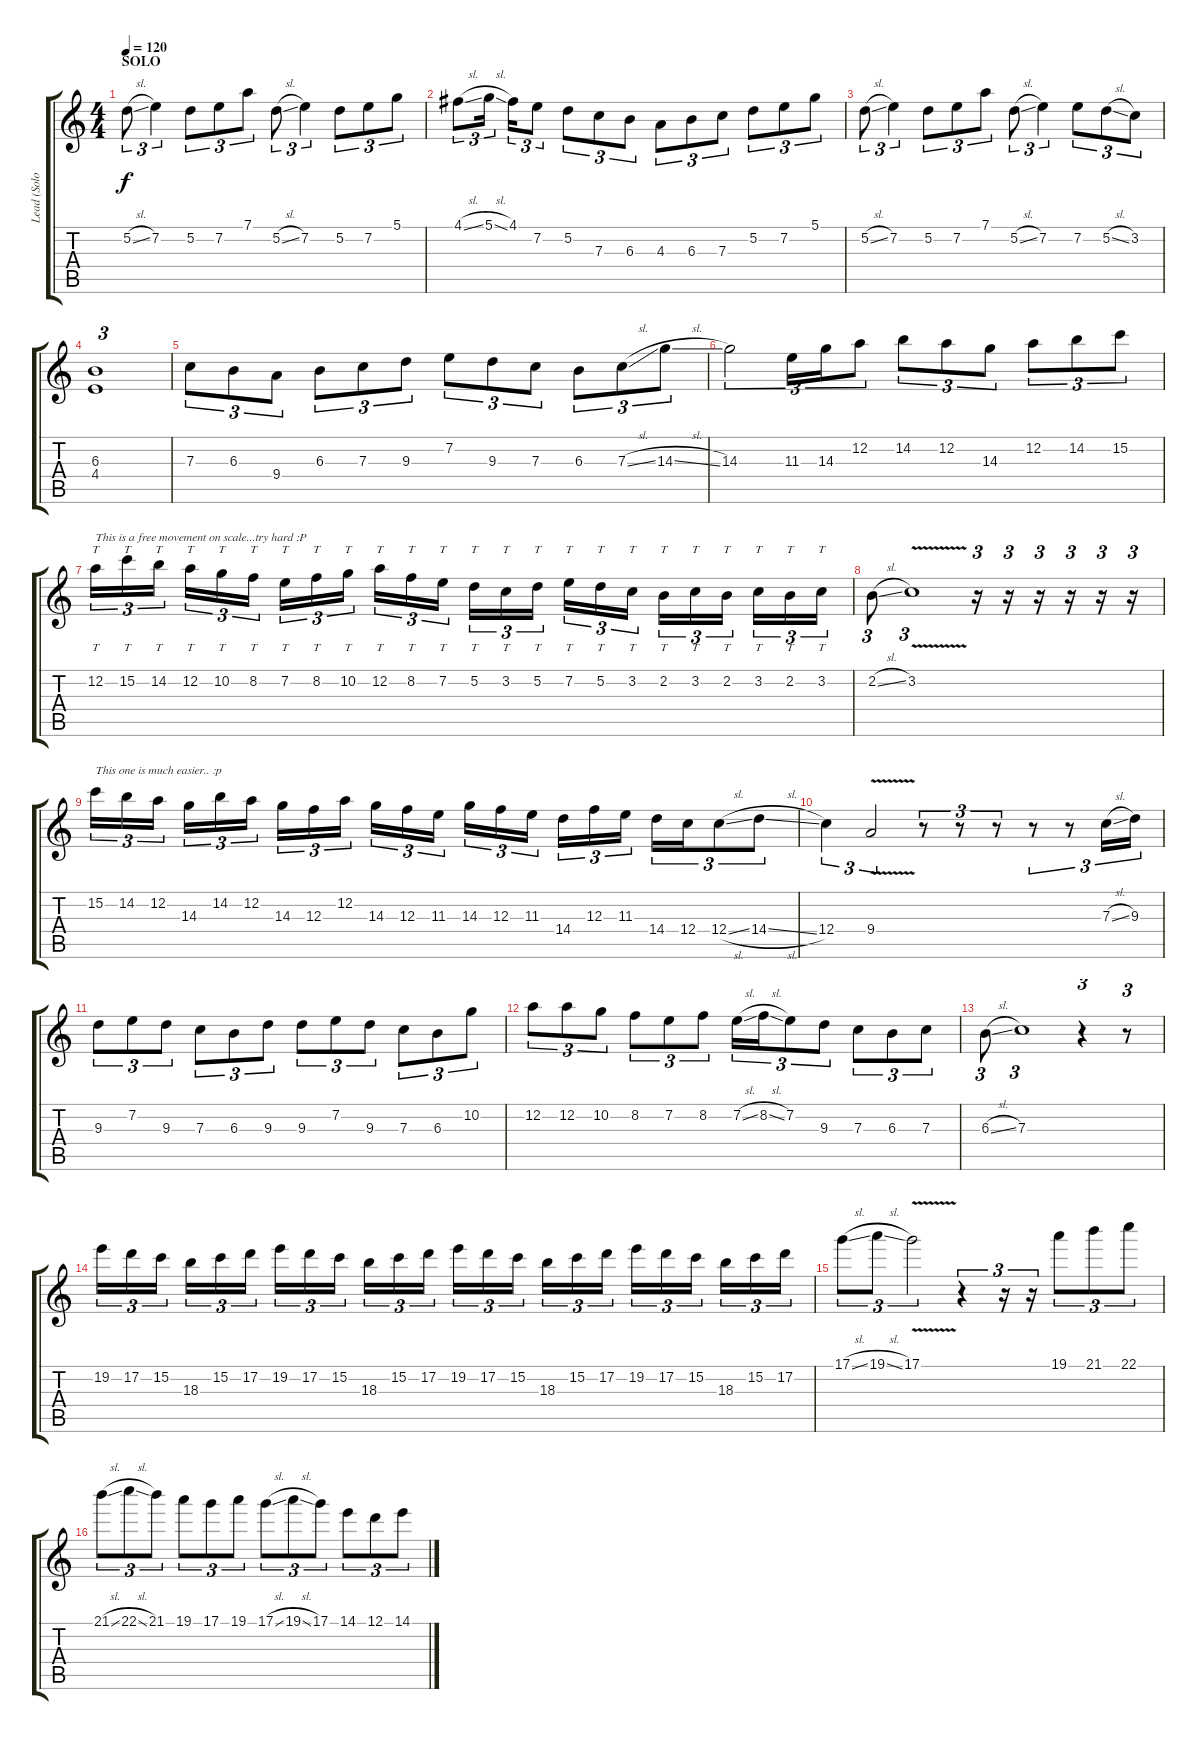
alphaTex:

\track ("Lead (Solo)" "Lead (Solo") {instrument distortionguitar}
\staff {score tabs}
\tuning (D4 A3 F3 C3 G2 D2) {hide}
\ts (4 4)
\section ("" "SOLO")
\tempo 120
\clef g2
\ks c
5.2{sl}.8{tu (3 2) dy f} 7.2.4{tu (3 2)} 5.2.8{tu (3 2)} 7.2.8{tu (3 2)} 7.1.8{tu (3 2)} 5.2{sl}.8{tu (3 2)} 7.2.4{tu (3 2)} 5.2.8{tu (3 2)} 7.2.8{tu (3 2)} 5.1.8{tu (3 2)} |
4.1{sl}.8{tu (3 2)} 5.1{sl}.16{tu (3 2) beam splitsecondary} 4.1.16{tu (3 2)} 7.2.8{tu (3 2)} 5.2.8{tu (3 2)} 7.3.8{tu (3 2)} 6.3.8{tu (3 2)} 4.3.8{tu (3 2)} 6.3.8{tu (3 2)} 7.3.8{tu (3 2)} 5.2.8{tu (3 2)} 7.2.8{tu (3 2)} 5.1.8{tu (3 2)} |
5.2{sl}.8{tu (3 2)} 7.2.4{tu (3 2)} 5.2.8{tu (3 2)} 7.2.8{tu (3 2)} 7.1.8{tu (3 2)} 5.2{sl}.8{tu (3 2)} 7.2.4{tu (3 2)} 7.2.8{tu (3 2)} 5.2{sl}.8{tu (3 2)} 3.2.8{tu (3 2)} |
(6.3 4.4).1{tu (3 2)} |
7.3.8{tu (3 2)} 6.3.8{tu (3 2)} 9.4.8{tu (3 2)} 6.3.8{tu (3 2)} 7.3.8{tu (3 2)} 9.3.8{tu (3 2)} 7.2.8{tu (3 2)} 9.3.8{tu (3 2)} 7.3.8{tu (3 2)} 6.3.8{tu (3 2)} 7.3{sl}.8{tu (3 2)} 14.3{sl}.8{tu (3 2)} |
14.3.2{tu (3 2)} 11.3.16{tu (3 2)} 14.3.16{tu (3 2)} 12.2.8{tu (3 2)} 14.2.8{tu (3 2)} 12.2.8{tu (3 2)} 14.3.8{tu (3 2)} 12.2.8{tu (3 2)} 14.2.8{tu (3 2)} 15.2.8{tu (3 2)} |
12.2.16{tt tu (3 2) txt "This is a free movement on scale...try hard :P"} 15.2.16{tt tu (3 2)} 14.2.16{tt tu (3 2) beam splitsecondary} 12.2.16{tt tu (3 2)} 10.2.16{tt tu (3 2)} 8.2.16{tt tu (3 2)} 7.2.16{tt tu (3 2)} 8.2.16{tt tu (3 2)} 10.2.16{tt tu (3 2) beam splitsecondary} 12.2.16{tt tu (3 2)} 8.2.16{tt tu (3 2)} 7.2.16{tt tu (3 2)} 5.2.16{tt tu (3 2)} 3.2.16{tt tu (3 2)} 5.2.16{tt tu (3 2) beam splitsecondary} 7.2.16{tt tu (3 2)} 5.2.16{tt tu (3 2)} 3.2.16{tt tu (3 2)} 2.2.16{tt tu (3 2)} 3.2.16{tt tu (3 2)} 2.2.16{tt tu (3 2) beam splitsecondary} 3.2.16{tt tu (3 2)} 2.2.16{tt tu (3 2)} 3.2.16{tt tu (3 2)} |
2.2{sl}.8{tu (3 2)} 3.2{v}.1{tu (3 2)} r.16{tu (3 2)} r.16{tu (3 2)} r.16{tu (3 2)} r.16{tu (3 2)} r.16{tu (3 2)} r.16{tu (3 2)} |
15.2.16{tu (3 2) txt "This one is much easier.. :p"} 14.2.16{tu (3 2)} 12.2.16{tu (3 2) beam splitsecondary} 14.3.16{tu (3 2)} 14.2.16{tu (3 2)} 12.2.16{tu (3 2)} 14.3.16{tu (3 2)} 12.3.16{tu (3 2)} 12.2.16{tu (3 2) beam splitsecondary} 14.3.16{tu (3 2)} 12.3.16{tu (3 2)} 11.3.16{tu (3 2)} 14.3.16{tu (3 2)} 12.3.16{tu (3 2)} 11.3.16{tu (3 2) beam splitsecondary} 14.4.16{tu (3 2)} 12.3.16{tu (3 2)} 11.3.16{tu (3 2)} 14.4.16{tu (3 2)} 12.4.16{tu (3 2)} 12.4{sl}.8{tu (3 2)} 14.4{sl}.8{tu (3 2)} |
12.4.4{tu (3 2)} 9.4{v}.2{tu (3 2)} r.8{tu (3 2)} r.8{tu (3 2)} r.8{tu (3 2)} r.8{tu (3 2)} r.8{tu (3 2)} 7.3{sl}.16{tu (3 2)} 9.3.16{tu (3 2)} |
9.3.8{tu (3 2)} 7.2.8{tu (3 2)} 9.3.8{tu (3 2)} 7.3.8{tu (3 2)} 6.3.8{tu (3 2)} 9.3.8{tu (3 2)} 9.3.8{tu (3 2)} 7.2.8{tu (3 2)} 9.3.8{tu (3 2)} 7.3.8{tu (3 2)} 6.3.8{tu (3 2)} 10.2.8{tu (3 2)} |
12.2.8{tu (3 2)} 12.2.8{tu (3 2)} 10.2.8{tu (3 2)} 8.2.8{tu (3 2)} 7.2.8{tu (3 2)} 8.2.8{tu (3 2)} 7.2{sl}.16{tu (3 2)} 8.2{sl}.16{tu (3 2)} 7.2.8{tu (3 2)} 9.3.8{tu (3 2)} 7.3.8{tu (3 2)} 6.3.8{tu (3 2)} 7.3.8{tu (3 2)} |
6.3{sl}.8{tu (3 2)} 7.3.1{tu (3 2)} r.4{tu (3 2)} r.8{tu (3 2)} |
19.2.16{tu (3 2)} 17.2.16{tu (3 2)} 15.2.16{tu (3 2) beam splitsecondary} 18.3.16{tu (3 2)} 15.2.16{tu (3 2)} 17.2.16{tu (3 2)} 19.2.16{tu (3 2)} 17.2.16{tu (3 2)} 15.2.16{tu (3 2) beam splitsecondary} 18.3.16{tu (3 2)} 15.2.16{tu (3 2)} 17.2.16{tu (3 2)} 19.2.16{tu (3 2)} 17.2.16{tu (3 2)} 15.2.16{tu (3 2) beam splitsecondary} 18.3.16{tu (3 2)} 15.2.16{tu (3 2)} 17.2.16{tu (3 2)} 19.2.16{tu (3 2)} 17.2.16{tu (3 2)} 15.2.16{tu (3 2) beam splitsecondary} 18.3.16{tu (3 2)} 15.2.16{tu (3 2)} 17.2.16{tu (3 2)} |
17.1{sl}.8{tu (3 2)} 19.1{sl}.8{tu (3 2)} 17.1{v}.2{tu (3 2)} r.4{tu (3 2)} r.16{tu (3 2)} r.16{tu (3 2)} 19.1.8{tu (3 2)} 21.1.8{tu (3 2)} 22.1.8{tu (3 2)} |
21.1{sl}.8{tu (3 2)} 22.1{sl}.8{tu (3 2)} 21.1.8{tu (3 2)} 19.1.8{tu (3 2)} 17.1.8{tu (3 2)} 19.1.8{tu (3 2)} 17.1{sl}.8{tu (3 2)} 19.1{sl}.8{tu (3 2)} 17.1.8{tu (3 2)} 14.1.8{tu (3 2)} 12.1.8{tu (3 2)} 14.1.8{tu (3 2)}
